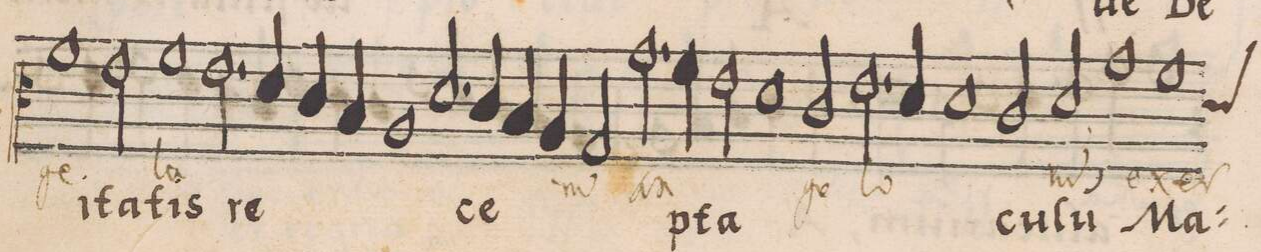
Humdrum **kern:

**kern	**text	**text
*I"CANTVS	*	*
*clefC3	*	*
*k[]	*	*
1f\	-i-	-ge-
=56-	=56-	=56-
2e\	-ta-	.
1f	-tis	-lo-
=57-	=57-	=57-
2.e\	re-	.
4d/	.	.
4c/	.	.
4B/	.	.
1A/	.	.
=58-	=58-	=58-
2.d/	.	.
4c/	-ce-	.
4B/	.	.
4A/	.	.
=59-	=59-	=59-
2G/	.	-ru(m)
2.g\	.	an-
4f\	-pta-	.
2e\	.	.
=60-	=60-	=60-
1d	.	.
2c/	.	-ge-
2.e\	.	-lo-
=61-	=61-	=61-
4d/	.	.
1d	.	.
2c/	-cu-	.
=62-	=62-	=62-
2d/	-lu(m)	-ru(m)
1g	Ma-	e-
*custos:d	*	*
1f\	.	-xer-
=63-	=63-	=63-
*-	*-	*-
